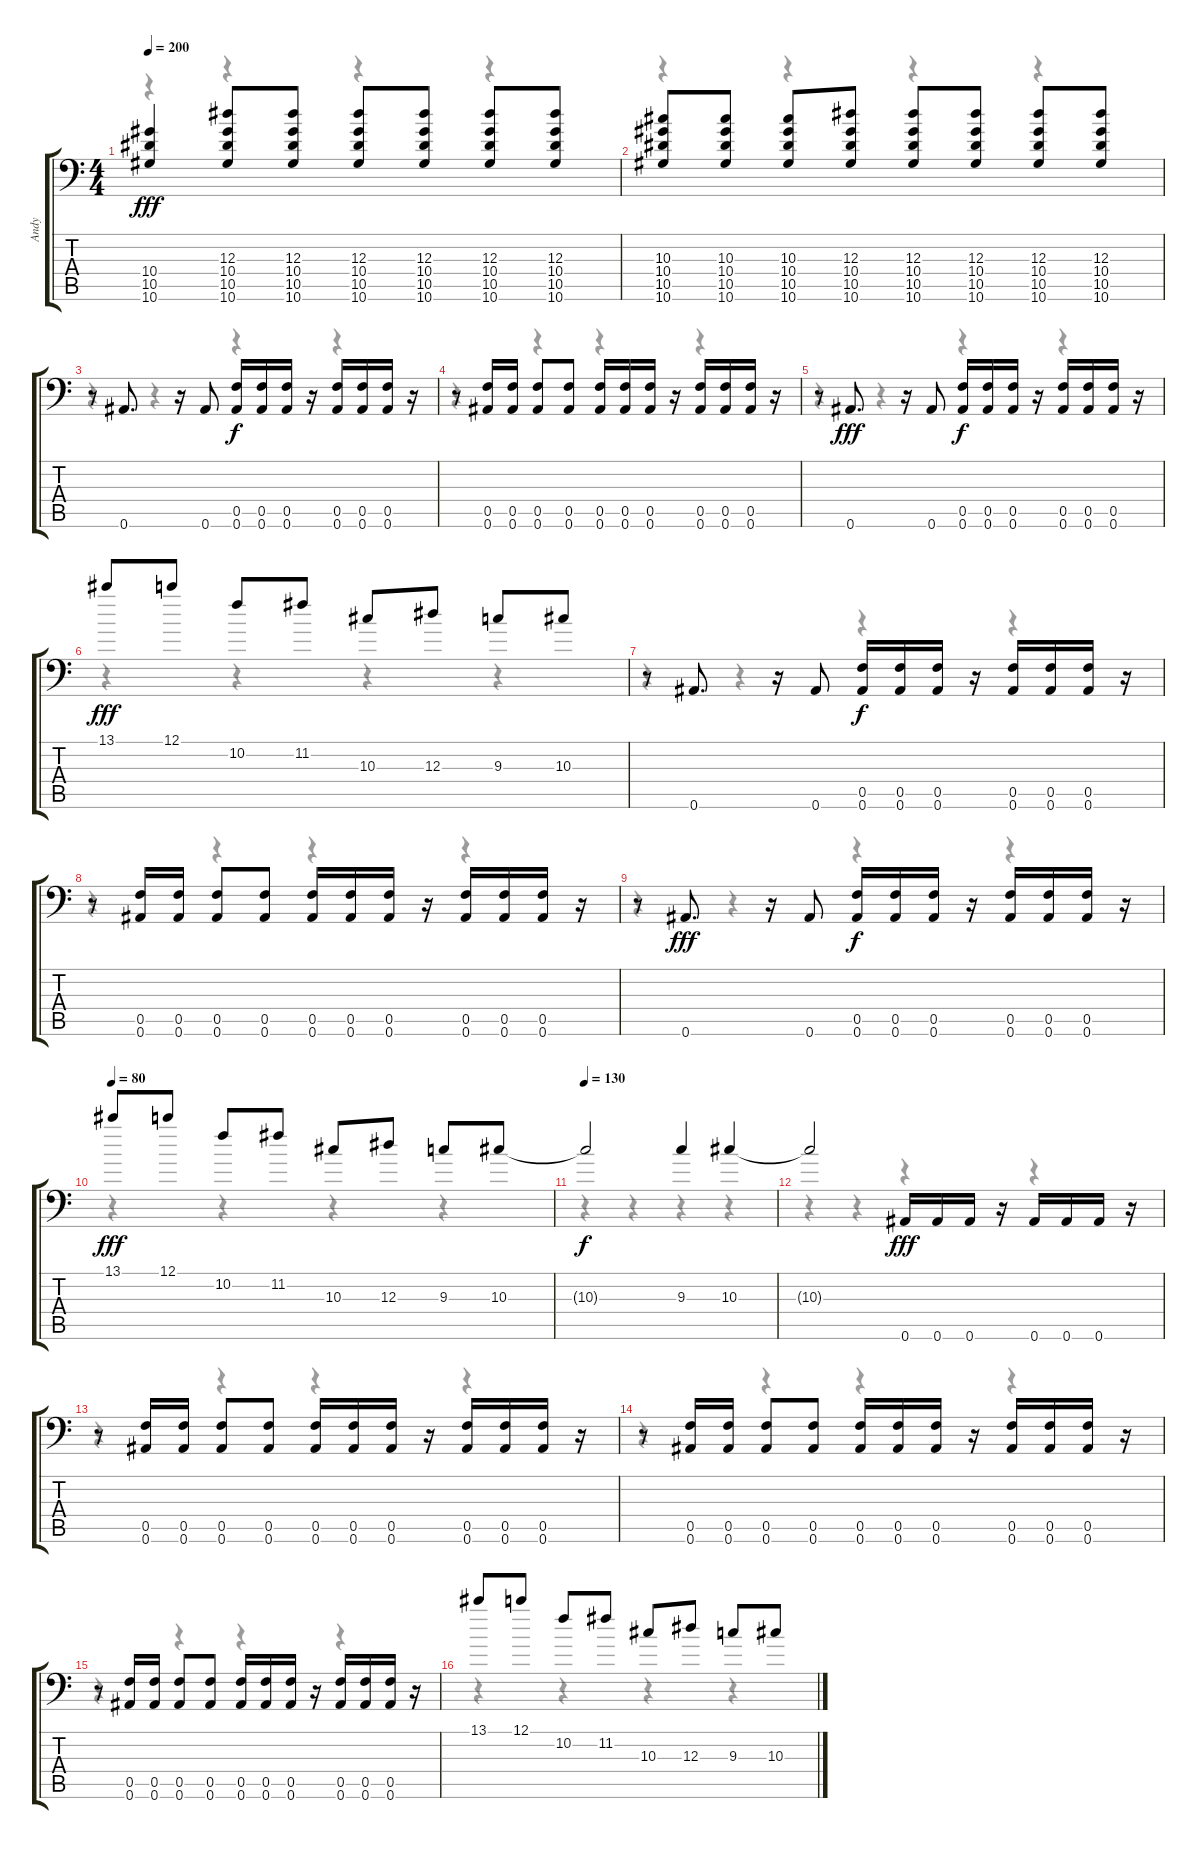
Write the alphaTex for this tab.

\track ("Andy" "Andy") {instrument distortionguitar}
\staff {score tabs}
\tuning (C4 G3 Eb3 Bb2 F2 Bb1) {hide}
\voice
\ts (4 4)
\tempo 200
\clef f4
\ks c
(10.4 10.5 10.6).4{dy fff} (12.3 10.4 10.5 10.6).8 (12.3 10.4 10.5 10.6).8 (12.3 10.4 10.5 10.6).8 (12.3 10.4 10.5 10.6).8 (12.3 10.4 10.5 10.6).8 (12.3 10.4 10.5 10.6).8 |
(10.3 10.4 10.5 10.6).8 (10.3 10.4 10.5 10.6).8 (10.3 10.4 10.5 10.6).8 (12.3 10.4 10.5 10.6).8 (12.3 10.4 10.5 10.6).8 (12.3 10.4 10.5 10.6).8 (12.3 10.4 10.5 10.6).8 (12.3 10.4 10.5 10.6).8 |
r.8 0.6.8{d} r.16 0.6.8 (0.5 0.6).16{dy f} (0.5 0.6).16 (0.5 0.6).16 r.16 (0.5 0.6).16 (0.5 0.6).16 (0.5 0.6).16 r.16 |
r.8 (0.5 0.6).16 (0.5 0.6).16 (0.5 0.6).8 (0.5 0.6).8 (0.5 0.6).16 (0.5 0.6).16 (0.5 0.6).16 r.16 (0.5 0.6).16 (0.5 0.6).16 (0.5 0.6).16 r.16 |
r.8 0.6.8{d dy fff} r.16 0.6.8 (0.5 0.6).16{dy f} (0.5 0.6).16 (0.5 0.6).16 r.16 (0.5 0.6).16 (0.5 0.6).16 (0.5 0.6).16 r.16 |
13.1.8{dy fff} 12.1.8 10.2.8 11.2.8 10.3.8 12.3.8 9.3.8 10.3.8 |
r.8 0.6.8{d} r.16 0.6.8 (0.5 0.6).16{dy f} (0.5 0.6).16 (0.5 0.6).16 r.16 (0.5 0.6).16 (0.5 0.6).16 (0.5 0.6).16 r.16 |
r.8 (0.5 0.6).16 (0.5 0.6).16 (0.5 0.6).8 (0.5 0.6).8 (0.5 0.6).16 (0.5 0.6).16 (0.5 0.6).16 r.16 (0.5 0.6).16 (0.5 0.6).16 (0.5 0.6).16 r.16 |
r.8 0.6.8{d dy fff} r.16 0.6.8 (0.5 0.6).16{dy f} (0.5 0.6).16 (0.5 0.6).16 r.16 (0.5 0.6).16 (0.5 0.6).16 (0.5 0.6).16 r.16 |
\tempo 80
13.1.8{dy fff} 12.1.8 10.2.8 11.2.8 10.3.8 12.3.8 9.3.8 10.3.8 |
\tempo 130
10.3{t}.2{dy f} 9.3.4 10.3.4 |
10.3{t}.2 0.6.16{dy fff} 0.6.16 0.6.16 r.16 0.6.16 0.6.16 0.6.16 r.16 |
r.8 (0.5 0.6).16 (0.5 0.6).16 (0.5 0.6).8 (0.5 0.6).8 (0.5 0.6).16 (0.5 0.6).16 (0.5 0.6).16 r.16 (0.5 0.6).16 (0.5 0.6).16 (0.5 0.6).16 r.16 |
r.8 (0.5 0.6).16 (0.5 0.6).16 (0.5 0.6).8 (0.5 0.6).8 (0.5 0.6).16 (0.5 0.6).16 (0.5 0.6).16 r.16 (0.5 0.6).16 (0.5 0.6).16 (0.5 0.6).16 r.16 |
r.8 (0.5 0.6).16 (0.5 0.6).16 (0.5 0.6).8 (0.5 0.6).8 (0.5 0.6).16 (0.5 0.6).16 (0.5 0.6).16 r.16 (0.5 0.6).16 (0.5 0.6).16 (0.5 0.6).16 r.16 |
13.1.8 12.1.8 10.2.8 11.2.8 10.3.8 12.3.8 9.3.8 10.3.8
\voice
\clef f4
\ottava regular
\simile none
\ks c
r.4{dy f} r.4 r.4 r.4 |
r.4 r.4 r.4 r.4 |
r.4 r.4 r.4 r.4 |
r.4 r.4 r.4 r.4 |
r.4 r.4 r.4 r.4 |
r.4 r.4 r.4 r.4 |
r.4 r.4 r.4 r.4 |
r.4 r.4 r.4 r.4 |
r.4 r.4 r.4 r.4 |
r.4 r.4 r.4 r.4 |
r.4 r.4 r.4 r.4 |
r.4 r.4 r.4 r.4 |
r.4 r.4 r.4 r.4 |
r.4 r.4 r.4 r.4 |
r.4 r.4 r.4 r.4 |
r.4 r.4 r.4 r.4
